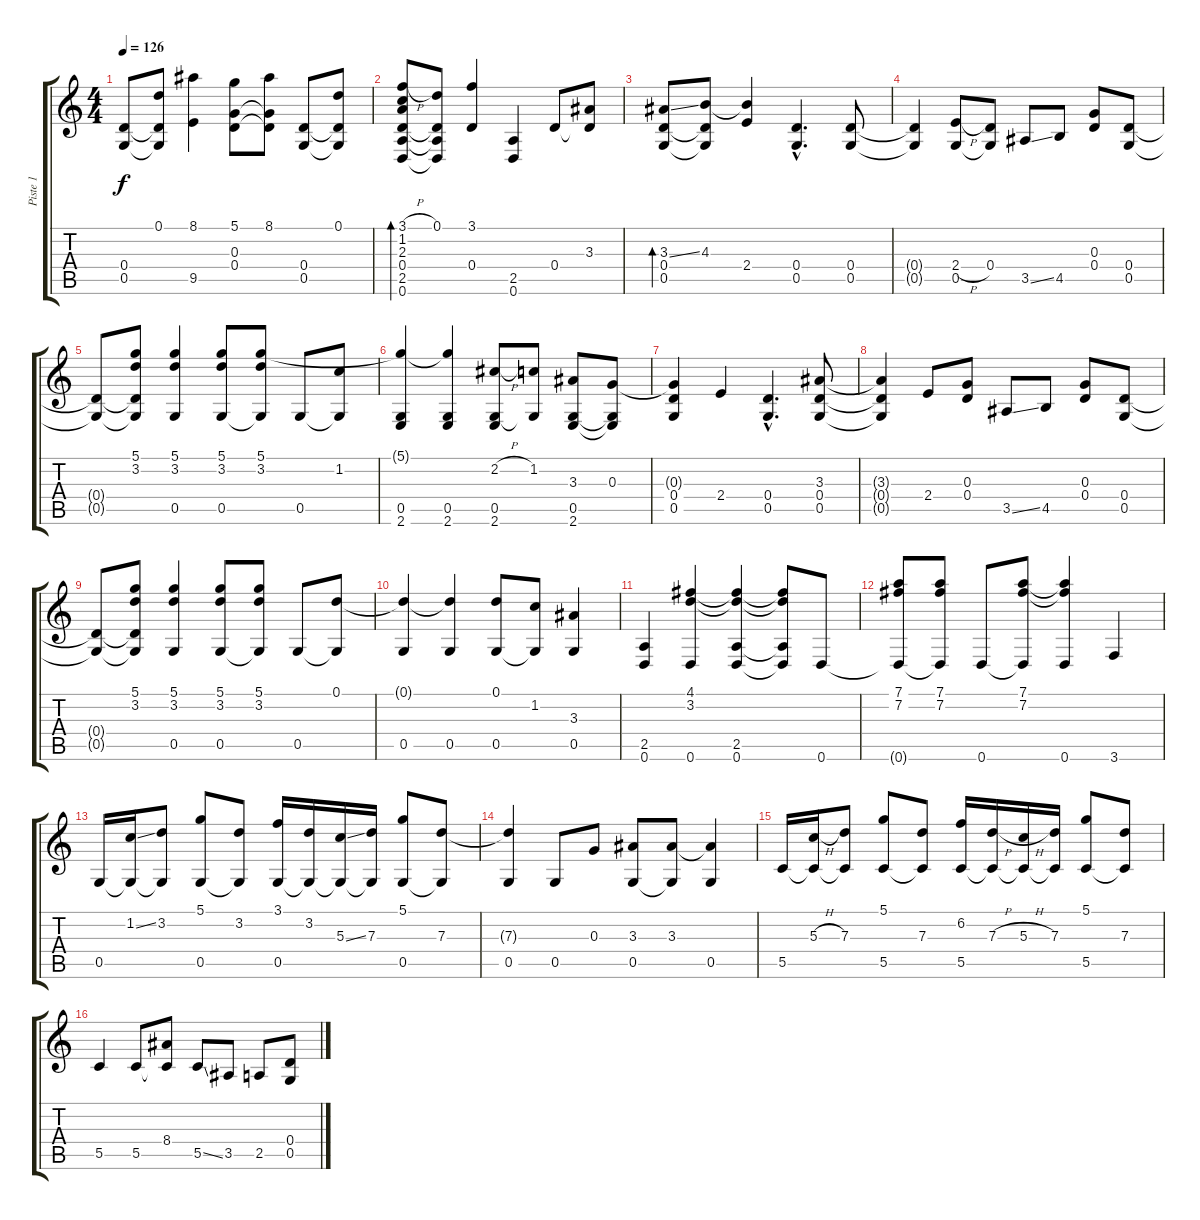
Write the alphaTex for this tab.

\track ("Piste 1" "Piste 1") {instrument acousticguitarsteel}
\staff {score tabs}
\tuning (D4 B3 G3 D3 G2 D2) {hide}
\ts (4 4)
\tempo 126
\clef g2
\ks c
(0.4{t} 0.5{t}).8{dy f} (0.1 0.4{t} 0.5{t}).8 (8.1 9.5).4 (5.1 0.3 0.4).8 (8.1 0.3{t} 0.4{t}).8 (0.4 0.5).8 (0.1 0.4{t} 0.5{t}).8 |
(3.1{h} 1.2 2.3 0.4 2.5 0.6).8{bd 240} (0.1 0.4{t} 2.5{t} 0.6{t}).8 (3.1 0.4).4 (2.5 0.6).4 0.4.8 (3.3 0.4{t}).8 |
(3.3{ss} 0.4 0.5).8{bd 240} (4.3 0.4{t} 0.5{t}).8 (4.3{t} 2.4).4 (0.4{hac} 0.5{hac}).4{d} (0.4 0.5).8 |
(0.4{t} 0.5{t}).4 (2.4{h} 0.5).8 (0.4 0.5{t}).8 3.5{ss}.8 4.5.8 (0.3 0.4).8 (0.4 0.5).8 |
(0.4{t} 0.5{t}).8 (5.1 3.2 0.4{t} 0.5{t}).8 (5.1 3.2 0.5).4 (5.1 3.2 0.5).8 (5.1 3.2 0.5{t}).8 0.5.8 (1.2 0.5{t}).8 |
(5.1{t} 0.5 2.6).4 (5.1{t} 0.5 2.6).4 (2.2{h} 0.5 2.6).8 (1.2 0.5{t}).8 (3.3 0.5 2.6).8 (0.3 0.5{t} 2.6{t}).8 |
(0.3{t} 0.4 0.5).4 2.4.4 (0.4{hac} 0.5{hac}).4{d} (3.3 0.4 0.5).8 |
(3.3{t} 0.4{t} 0.5{t}).4 2.4.8 (0.3 0.4).8 3.5{ss}.8 4.5.8 (0.3 0.4).8 (0.4 0.5).8 |
(0.4{t} 0.5{t}).8 (5.1 3.2 0.4{t} 0.5{t}).8 (5.1 3.2 0.5).4 (5.1 3.2 0.5).8 (5.1 3.2 0.5{t}).8 0.5.8 (0.1 0.5{t}).8 |
(0.1{t} 0.5).4 (0.1{t} 0.5).4 (0.1 0.5).8 (1.2 0.5{t}).8 (3.3 0.5).4 |
(2.5 0.6).4 (4.1 3.2 0.6).4 (4.1{t} 3.2{t} 2.5 0.6).4 (4.1{t} 3.2{t} 2.5{t} 0.6{t}).8 0.6.8 |
(7.1 7.2 0.6{t}).8 (7.1 7.2 0.6{t}).8 0.6.8 (7.1 7.2 0.6{t}).8 (7.1{t} 7.2{t} 0.6).4 3.6.4 |
0.5.16 (1.2{ss} 0.5{t}).16 (3.2 0.5{t}).8 (5.1 0.5).8 (3.2 0.5{t}).8 (3.1 0.5).16 (3.2 0.5{t}).16 (5.3{ss} 0.5{t}).16 (7.3 0.5{t}).16 (5.1 0.5).8 (7.3 0.5{t}).8 |
(7.3{t} 0.5).4 0.5.8 0.3.8 (3.3 0.5).8 (3.3 0.5{t}).8 (3.3{t} 0.5).4 |
5.5.16 (5.3{h} 5.5{t}).16 (7.3 5.5{t}).8 (5.1 5.5).8 (7.3 5.5{t}).8 (6.2 5.5).16 (7.3{h} 5.5{t}).16 (5.3{h} 5.5{t}).16 (7.3 5.5{t}).16 (5.1 5.5).8 (7.3 5.5{t}).8 |
5.5.4 5.5.8 (8.4 5.5{t}).8 5.5{ss}.8 3.5.8 2.5.8 (0.4 0.5).8
